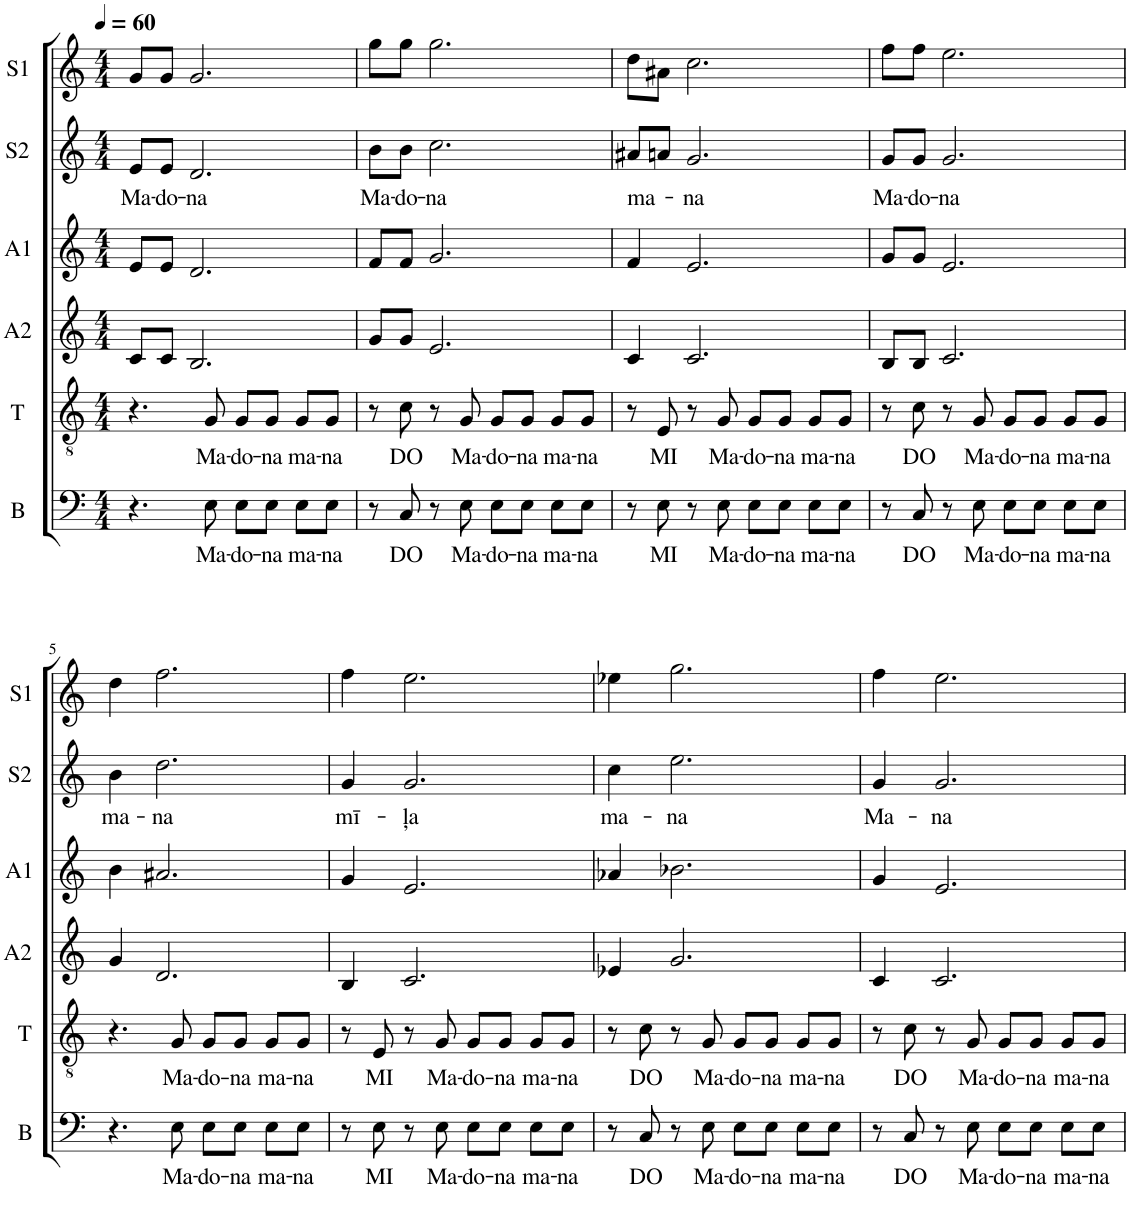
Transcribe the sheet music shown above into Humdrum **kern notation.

**kern	**text	**kern	**text	**kern	**kern	**kern	**text	**kern
*part6	*part6	*part5	*part5	*part4	*part3	*part2	*part2	*part1
*staff6	*staff6	*staff5	*staff5	*staff4	*staff3	*staff2	*staff2	*staff1
*I"B	*	*I"T	*	*I"A2	*I"A1	*I"S2	*	*I"S1
*I'B	*	*I'T	*	*I'A2	*I'A1	*I'S2	*	*I'S1
*clefF4	*	*clefGv2	*	*clefG2	*clefG2	*clefG2	*	*clefG2
*	*	*	*	*Trd1c2	*Trd1c2	*	*	*
*k[]	*	*k[]	*	*k[]	*k[]	*k[]	*	*k[]
*M4/4	*	*M4/4	*	*M4/4	*M4/4	*M4/4	*	*M4/4
*MM60	*	*MM60	*	*MM60	*MM60	*MM60	*	*MM60
=1	=1	=1	=1	=1	=1	=1	=1	=1
!	!	!	!	!	!	!	!LO:LY:b	!
4.r	.	4.r	.	8c/L	8e/L	8e/L	Ma-	8g/L
!	!	!	!	!	!	!	!LO:LY:b	!
.	.	.	.	8c/J	8e/J	8e/J	-do-	8g/J
!	!	!	!	!	!	!	!LO:LY:b	!
.	.	.	.	2.B/	2.d/	2.d/	-na	2.g/
!	!LO:LY:b	!	!LO:LY:b	!	!	!	!	!
8E\	Ma-	8G/	Ma-	.	.	.	.	.
!	!LO:LY:b	!	!LO:LY:b	!	!	!	!	!
8E\L	-do-	8G/L	-do-	.	.	.	.	.
!	!LO:LY:b	!	!LO:LY:b	!	!	!	!	!
8E\J	-na	8G/J	-na	.	.	.	.	.
!	!LO:LY:b	!	!LO:LY:b	!	!	!	!	!
8E\L	ma-	8G/L	ma-	.	.	.	.	.
!	!LO:LY:b	!	!LO:LY:b	!	!	!	!	!
8E\J	-na	8G/J	-na	.	.	.	.	.
=2	=2	=2	=2	=2	=2	=2	=2	=2
!	!	!	!	!	!	!	!LO:LY:b	!
8r	.	8r	.	8g/L	8f/L	8b\L	Ma-	8gg\L
!	!LO:LY:b	!	!LO:LY:b	!	!	!	!LO:LY:b	!
8C/	DO	8c\	DO	8g/J	8f/J	8b\J	-do-	8gg\J
!	!	!	!	!	!	!	!LO:LY:b	!
8r	.	8r	.	2.e/	2.g/	2.cc\	-na	2.gg\
!	!LO:LY:b	!	!LO:LY:b	!	!	!	!	!
8E\	Ma-	8G/	Ma-	.	.	.	.	.
!	!LO:LY:b	!	!LO:LY:b	!	!	!	!	!
8E\L	-do-	8G/L	-do-	.	.	.	.	.
!	!LO:LY:b	!	!LO:LY:b	!	!	!	!	!
8E\J	-na	8G/J	-na	.	.	.	.	.
!	!LO:LY:b	!	!LO:LY:b	!	!	!	!	!
8E\L	ma-	8G/L	ma-	.	.	.	.	.
!	!LO:LY:b	!	!LO:LY:b	!	!	!	!	!
8E\J	-na	8G/J	-na	.	.	.	.	.
=3	=3	=3	=3	=3	=3	=3	=3	=3
!	!	!	!	!	!	!	!LO:LY:b	!
8r	.	8r	.	4c/	4f/	8a#X/L	ma-	8dd\L
!	!LO:LY:b	!	!LO:LY:b	!	!	!	!	!
8E\	MI	8E/	MI	.	.	8an/J	.	8a#X\J
!	!	!	!	!	!	!	!LO:LY:b	!
8r	.	8r	.	2.c/	2.e/	2.g/	-na	2.cc\
!	!LO:LY:b	!	!LO:LY:b	!	!	!	!	!
8E\	Ma-	8G/	Ma-	.	.	.	.	.
!	!LO:LY:b	!	!LO:LY:b	!	!	!	!	!
8E\L	-do-	8G/L	-do-	.	.	.	.	.
!	!LO:LY:b	!	!LO:LY:b	!	!	!	!	!
8E\J	-na	8G/J	-na	.	.	.	.	.
!	!LO:LY:b	!	!LO:LY:b	!	!	!	!	!
8E\L	ma-	8G/L	ma-	.	.	.	.	.
!	!LO:LY:b	!	!LO:LY:b	!	!	!	!	!
8E\J	-na	8G/J	-na	.	.	.	.	.
=4	=4	=4	=4	=4	=4	=4	=4	=4
!	!	!	!	!	!	!	!LO:LY:b	!
8r	.	8r	.	8B/L	8g/L	8g/L	Ma-	8ff\L
!	!LO:LY:b	!	!LO:LY:b	!	!	!	!LO:LY:b	!
8C/	DO	8c\	DO	8B/J	8g/J	8g/J	-do-	8ff\J
!	!	!	!	!	!	!	!LO:LY:b	!
8r	.	8r	.	2.c/	2.e/	2.g/	-na	2.ee\
!	!LO:LY:b	!	!LO:LY:b	!	!	!	!	!
8E\	Ma-	8G/	Ma-	.	.	.	.	.
!	!LO:LY:b	!	!LO:LY:b	!	!	!	!	!
8E\L	-do-	8G/L	-do-	.	.	.	.	.
!	!LO:LY:b	!	!LO:LY:b	!	!	!	!	!
8E\J	-na	8G/J	-na	.	.	.	.	.
!	!LO:LY:b	!	!LO:LY:b	!	!	!	!	!
8E\L	ma-	8G/L	ma-	.	.	.	.	.
!	!LO:LY:b	!	!LO:LY:b	!	!	!	!	!
8E\J	-na	8G/J	-na	.	.	.	.	.
!!LO:LB:g=z
=5	=5	=5	=5	=5	=5	=5	=5	=5
!	!	!	!	!	!	!	!LO:LY:b	!
4.r	.	4.r	.	4g/	4b\	4b\	ma-	4dd\
!	!	!	!	!	!	!	!LO:LY:b	!
.	.	.	.	2.d/	2.a#X/	2.dd\	-na	2.ff\
!	!LO:LY:b	!	!LO:LY:b	!	!	!	!	!
8E\	Ma-	8G/	Ma-	.	.	.	.	.
!	!LO:LY:b	!	!LO:LY:b	!	!	!	!	!
8E\L	-do-	8G/L	-do-	.	.	.	.	.
!	!LO:LY:b	!	!LO:LY:b	!	!	!	!	!
8E\J	-na	8G/J	-na	.	.	.	.	.
!	!LO:LY:b	!	!LO:LY:b	!	!	!	!	!
8E\L	ma-	8G/L	ma-	.	.	.	.	.
!	!LO:LY:b	!	!LO:LY:b	!	!	!	!	!
8E\J	-na	8G/J	-na	.	.	.	.	.
=6	=6	=6	=6	=6	=6	=6	=6	=6
!	!	!	!	!	!	!	!LO:LY:b	!
8r	.	8r	.	4B/	4g/	4g/	mī-	4ff\
!	!LO:LY:b	!	!LO:LY:b	!	!	!	!	!
8E\	MI	8E/	MI	.	.	.	.	.
!	!	!	!	!	!	!	!LO:LY:b	!
8r	.	8r	.	2.c/	2.e/	2.g/	-ļa	2.ee\
!	!LO:LY:b	!	!LO:LY:b	!	!	!	!	!
8E\	Ma-	8G/	Ma-	.	.	.	.	.
!	!LO:LY:b	!	!LO:LY:b	!	!	!	!	!
8E\L	-do-	8G/L	-do-	.	.	.	.	.
!	!LO:LY:b	!	!LO:LY:b	!	!	!	!	!
8E\J	-na	8G/J	-na	.	.	.	.	.
!	!LO:LY:b	!	!LO:LY:b	!	!	!	!	!
8E\L	ma-	8G/L	ma-	.	.	.	.	.
!	!LO:LY:b	!	!LO:LY:b	!	!	!	!	!
8E\J	-na	8G/J	-na	.	.	.	.	.
=7	=7	=7	=7	=7	=7	=7	=7	=7
!	!	!	!	!	!	!	!LO:LY:b	!
8r	.	8r	.	4e-X/	4a-X/	4cc\	ma-	4ee-X\
!	!LO:LY:b	!	!LO:LY:b	!	!	!	!	!
8C/	DO	8c\	DO	.	.	.	.	.
!	!	!	!	!	!	!	!LO:LY:b	!
8r	.	8r	.	2.g/	2.b-X\	2.ee\	-na	2.gg\
!	!LO:LY:b	!	!LO:LY:b	!	!	!	!	!
8E\	Ma-	8G/	Ma-	.	.	.	.	.
!	!LO:LY:b	!	!LO:LY:b	!	!	!	!	!
8E\L	-do-	8G/L	-do-	.	.	.	.	.
!	!LO:LY:b	!	!LO:LY:b	!	!	!	!	!
8E\J	-na	8G/J	-na	.	.	.	.	.
!	!LO:LY:b	!	!LO:LY:b	!	!	!	!	!
8E\L	ma-	8G/L	ma-	.	.	.	.	.
!	!LO:LY:b	!	!LO:LY:b	!	!	!	!	!
8E\J	-na	8G/J	-na	.	.	.	.	.
=8	=8	=8	=8	=8	=8	=8	=8	=8
!	!	!	!	!	!	!	!LO:LY:b	!
8r	.	8r	.	4c/	4g/	4g/	Ma-	4ff\
!	!LO:LY:b	!	!LO:LY:b	!	!	!	!	!
8C/	DO	8c\	DO	.	.	.	.	.
!	!	!	!	!	!	!	!LO:LY:b	!
8r	.	8r	.	2.c/	2.e/	2.g/	-na	2.ee\
!	!LO:LY:b	!	!LO:LY:b	!	!	!	!	!
8E\	Ma-	8G/	Ma-	.	.	.	.	.
!	!LO:LY:b	!	!LO:LY:b	!	!	!	!	!
8E\L	-do-	8G/L	-do-	.	.	.	.	.
!	!LO:LY:b	!	!LO:LY:b	!	!	!	!	!
8E\J	-na	8G/J	-na	.	.	.	.	.
!	!LO:LY:b	!	!LO:LY:b	!	!	!	!	!
8E\L	ma-	8G/L	ma-	.	.	.	.	.
!	!LO:LY:b	!	!LO:LY:b	!	!	!	!	!
8E\J	-na	8G/J	-na	.	.	.	.	.
=	=	=	=	=	=	=	=	=
*-	*-	*-	*-	*-	*-	*-	*-	*-
